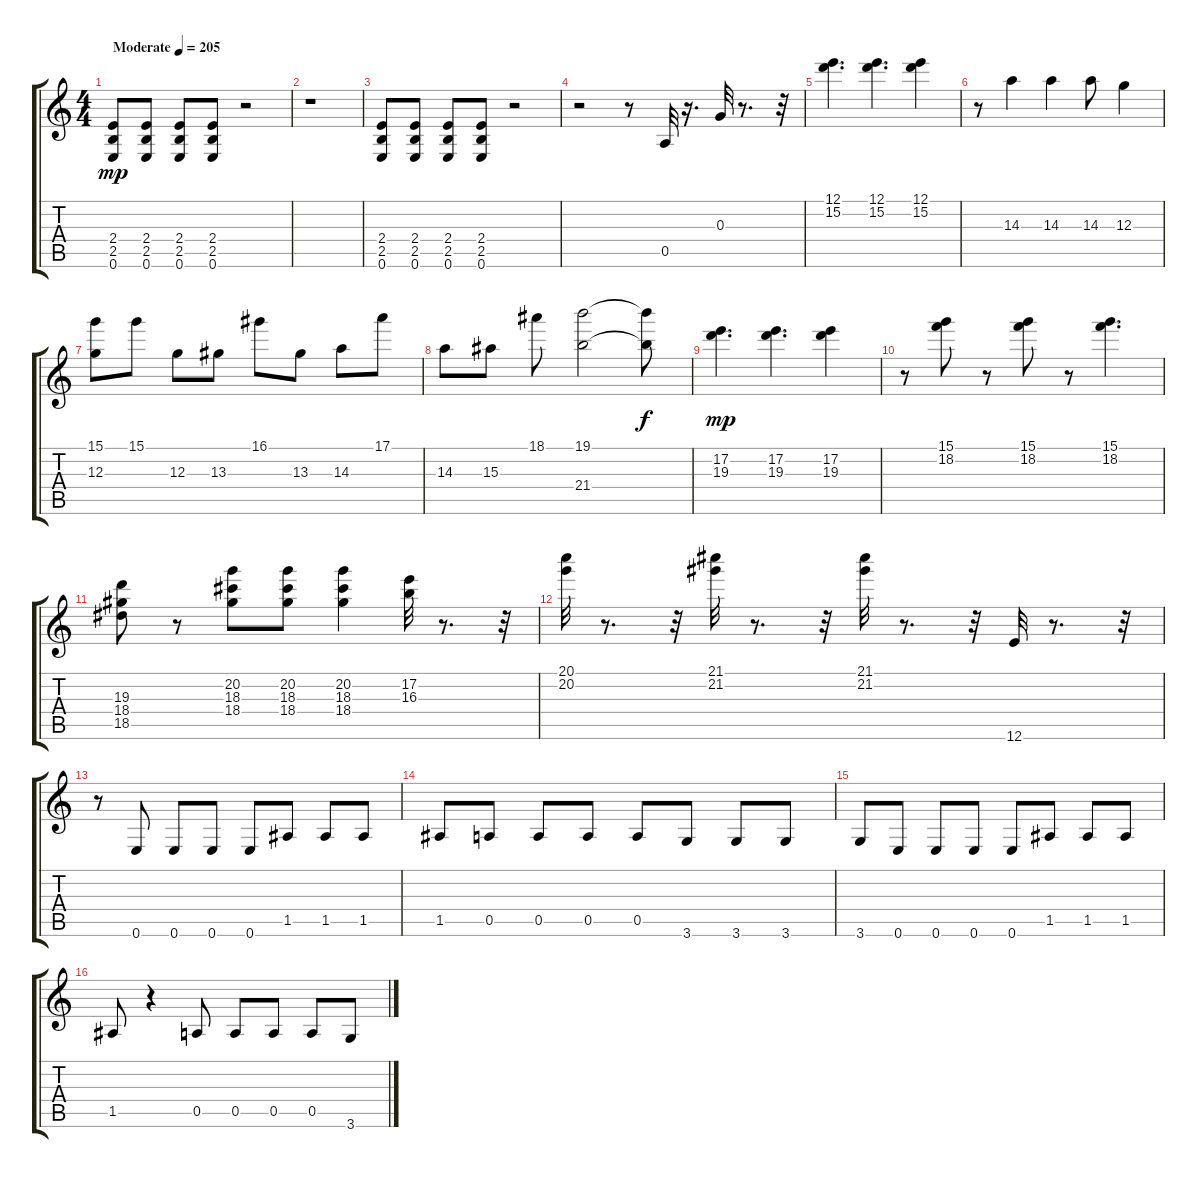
\track "" {instrument distortionguitar}
\staff {score tabs}
\tuning (E4 B3 G3 D3 A2 E2) {hide}
\ts (4 4)
\tempo (205 "Moderate")
\clef g2
\ks c
(2.4 2.5 0.6).8{dy mp instrument distortionguitar} (2.4 2.5 0.6).8 (2.4 2.5 0.6).8 (2.4 2.5 0.6).8 r.2 |
r.1 |
(2.4 2.5 0.6).8 (2.4 2.5 0.6).8 (2.4 2.5 0.6).8 (2.4 2.5 0.6).8 r.2 |
r.2 r.8 0.5.32 r.16{d} 0.3.32 r.8{d} r.32 |
(12.1 15.2).4{d} (12.1 15.2).4{d} (12.1 15.2).4 |
r.8 14.3.4 14.3.4 14.3.8 12.3.4 |
(15.1 12.3).8 15.1.8 12.3.8 13.3.8 16.1.8 13.3.8 14.3.8 17.1.8 |
14.3.8 15.3.8 18.1.8 (19.1 21.4).2 (19.1{t} 21.4{t}).8{dy f} |
(17.2 19.3).4{d dy mp} (17.2 19.3).4{d} (17.2 19.3).4 |
r.8 (15.1 18.2).8 r.8 (15.1 18.2).8 r.8 (15.1 18.2).4{d} |
(19.3 18.4 18.5).8 r.8 (20.2 18.3 18.4).8 (20.2 18.3 18.4).8 (20.2 18.3 18.4).4 (17.2 16.3).32 r.8{d} r.32 |
(20.1 20.2).32 r.8{d} r.32 (21.1 21.2).32 r.8{d} r.32 (21.1 21.2).32 r.8{d} r.32 12.6.32 r.8{d} r.32 |
r.8 0.6.8 0.6.8 0.6.8 0.6.8 1.5.8 1.5.8 1.5.8 |
1.5.8 0.5.8 0.5.8 0.5.8 0.5.8 3.6.8 3.6.8 3.6.8 |
3.6.8 0.6.8 0.6.8 0.6.8 0.6.8 1.5.8 1.5.8 1.5.8 |
1.5.8 r.4 0.5.8 0.5.8 0.5.8 0.5.8 3.6.8
